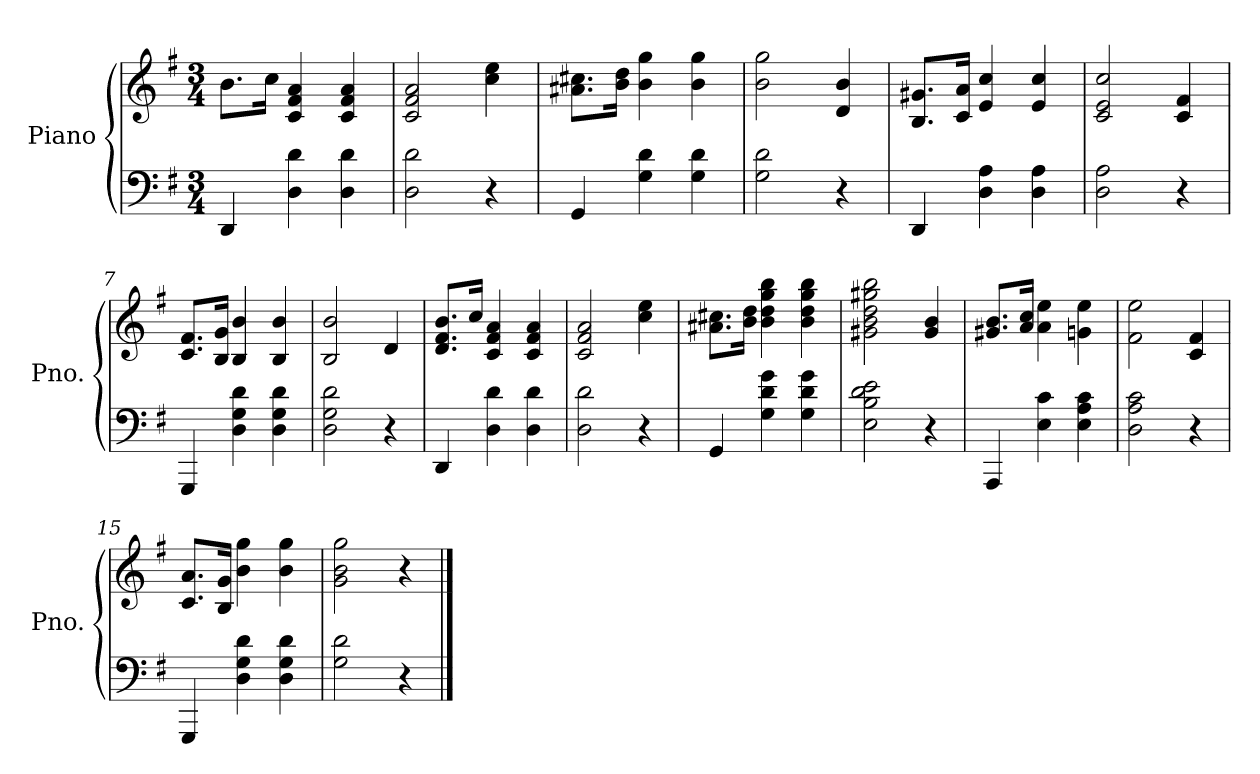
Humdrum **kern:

**kern	**kern
*part1	*part1
*staff2	*staff1
*I"Piano	*
*I'Pno.	*
*clefF4	*clefG2
*k[f#]	*k[f#]
*M3/4	*M3/4
*MM84	*MM84
=1	=1
4DD/	8.b\L
.	16cc\Jk
4D\ 4d\	4c/ 4f#/ 4a/
4D\ 4d\	4c/ 4f#/ 4a/
=2	=2
2D\ 2d\	2c/ 2f#/ 2a/
4r	4cc\ 4ee\
=3	=3
4GG/	8.a#X\ 8.cc#X\L
.	16b\ 16dd\Jk
4G\ 4d\	4b\ 4gg\
4G\ 4d\	4b\ 4gg\
=4	=4
2G\ 2d\	2b\ 2gg\
4r	4d/ 4b/
=5	=5
4DD/	8.B/ 8.g#X/L
.	16c/ 16a/Jk
4D\ 4A\	4e/ 4cc/
4D\ 4A\	4e/ 4cc/
=6	=6
2D\ 2A\	2c/ 2e/ 2cc/
4r	4c/ 4f#/
=7	=7
4GGG/	8.c/ 8.f#/L
.	16B/ 16g/Jk
4D\ 4G\ 4d\	4B/ 4b/
4D\ 4G\ 4d\	4B/ 4b/
=8	=8
2D\ 2G\ 2d\	2B/ 2b/
4r	4d/
=9	=9
4DD/	8.d/ 8.f#/ 8.b/L
.	16cc/Jk
4D\ 4d\	4c/ 4f#/ 4a/
4D\ 4d\	4c/ 4f#/ 4a/
=10	=10
2D\ 2d\	2c/ 2f#/ 2a/
4r	4cc\ 4ee\
!!LO:LB:g=z
=11	=11
4GG/	8.a#X\ 8.cc#X\L
.	16b\ 16dd\Jk
4G\ 4d\ 4g\	4b\ 4dd\ 4gg\ 4bb\
4G\ 4d\ 4g\	4b\ 4dd\ 4gg\ 4bb\
=12	=12
2E\ 2B\ 2d\ 2e\	2g#X\ 2b\ 2dd\ 2gg#X\ 2bb\
4r	4g#/ 4b/
=13	=13
4AAA/	8.g#X/ 8.b/L
.	16a/ 16cc/Jk
4E\ 4c\	4a\ 4ee\
4E\ 4A\ 4c\	4gn\ 4ee\
=14	=14
2D\ 2A\ 2c\	2f#\ 2ee\
4r	4c/ 4f#/
=15	=15
4GGG/	8.c/ 8.a/L
.	16B/ 16g/Jk
4D\ 4G\ 4d\	4b\ 4gg\
4D\ 4G\ 4d\	4b\ 4gg\
=16	=16
2G\ 2d\	2g\ 2b\ 2gg\
4r	4r
==	==
*-	*-
